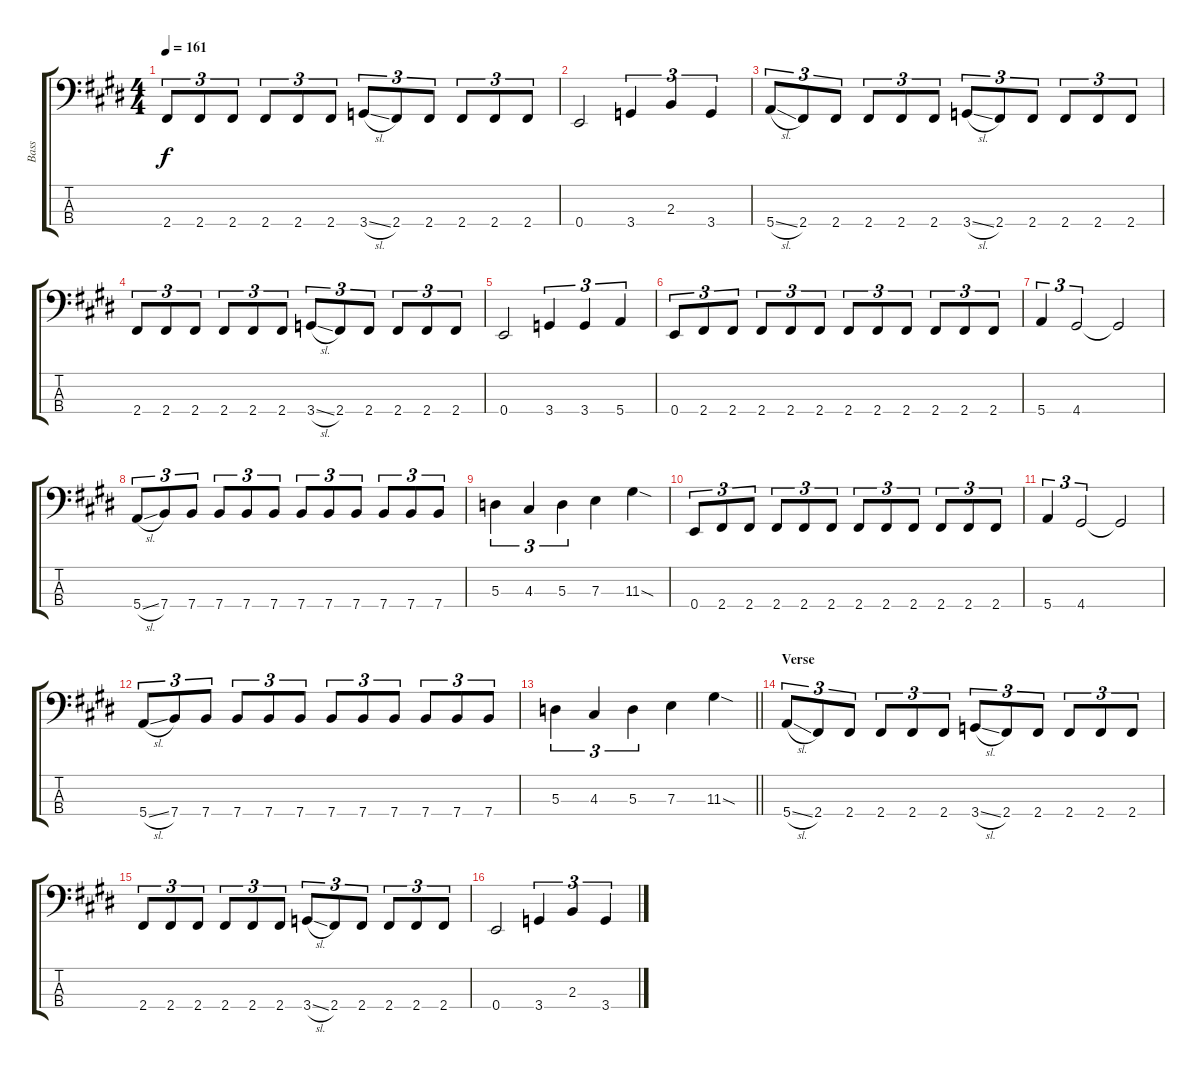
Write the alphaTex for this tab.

\track ("Bass" "Bass") {instrument electricbassfinger}
\staff {score tabs}
\tuning (G2 D2 A1 E1) {hide}
\ts (4 4)
\tempo 161
\clef f4
\ks e
2.4.8{tu (3 2) dy f} 2.4.8{tu (3 2)} 2.4.8{tu (3 2)} 2.4.8{tu (3 2)} 2.4.8{tu (3 2)} 2.4.8{tu (3 2)} 3.4{sl}.8{tu (3 2)} 2.4.8{tu (3 2)} 2.4.8{tu (3 2)} 2.4.8{tu (3 2)} 2.4.8{tu (3 2)} 2.4.8{tu (3 2)} |
0.4.2 3.4.4{tu (3 2)} 2.3.4{tu (3 2)} 3.4.4{tu (3 2)} |
5.4{sl}.8{tu (3 2)} 2.4.8{tu (3 2)} 2.4.8{tu (3 2)} 2.4.8{tu (3 2)} 2.4.8{tu (3 2)} 2.4.8{tu (3 2)} 3.4{sl}.8{tu (3 2)} 2.4.8{tu (3 2)} 2.4.8{tu (3 2)} 2.4.8{tu (3 2)} 2.4.8{tu (3 2)} 2.4.8{tu (3 2)} |
2.4.8{tu (3 2)} 2.4.8{tu (3 2)} 2.4.8{tu (3 2)} 2.4.8{tu (3 2)} 2.4.8{tu (3 2)} 2.4.8{tu (3 2)} 3.4{sl}.8{tu (3 2)} 2.4.8{tu (3 2)} 2.4.8{tu (3 2)} 2.4.8{tu (3 2)} 2.4.8{tu (3 2)} 2.4.8{tu (3 2)} |
0.4.2 3.4.4{tu (3 2)} 3.4.4{tu (3 2)} 5.4.4{tu (3 2)} |
0.4.8{tu (3 2)} 2.4.8{tu (3 2)} 2.4.8{tu (3 2)} 2.4.8{tu (3 2)} 2.4.8{tu (3 2)} 2.4.8{tu (3 2)} 2.4.8{tu (3 2)} 2.4.8{tu (3 2)} 2.4.8{tu (3 2)} 2.4.8{tu (3 2)} 2.4.8{tu (3 2)} 2.4.8{tu (3 2)} |
5.4.4{tu (3 2)} 4.4.2{tu (3 2)} 4.4{t}.2 |
5.4{sl}.8{tu (3 2)} 7.4.8{tu (3 2)} 7.4.8{tu (3 2)} 7.4.8{tu (3 2)} 7.4.8{tu (3 2)} 7.4.8{tu (3 2)} 7.4.8{tu (3 2)} 7.4.8{tu (3 2)} 7.4.8{tu (3 2)} 7.4.8{tu (3 2)} 7.4.8{tu (3 2)} 7.4.8{tu (3 2)} |
5.3.4{tu (3 2)} 4.3.4{tu (3 2)} 5.3.4{tu (3 2)} 7.3.4 11.3{sod}.4 |
0.4.8{tu (3 2)} 2.4.8{tu (3 2)} 2.4.8{tu (3 2)} 2.4.8{tu (3 2)} 2.4.8{tu (3 2)} 2.4.8{tu (3 2)} 2.4.8{tu (3 2)} 2.4.8{tu (3 2)} 2.4.8{tu (3 2)} 2.4.8{tu (3 2)} 2.4.8{tu (3 2)} 2.4.8{tu (3 2)} |
5.4.4{tu (3 2)} 4.4.2{tu (3 2)} 4.4{t}.2 |
5.4{sl}.8{tu (3 2)} 7.4.8{tu (3 2)} 7.4.8{tu (3 2)} 7.4.8{tu (3 2)} 7.4.8{tu (3 2)} 7.4.8{tu (3 2)} 7.4.8{tu (3 2)} 7.4.8{tu (3 2)} 7.4.8{tu (3 2)} 7.4.8{tu (3 2)} 7.4.8{tu (3 2)} 7.4.8{tu (3 2)} |
\barLineRight lightlight
5.3.4{tu (3 2)} 4.3.4{tu (3 2)} 5.3.4{tu (3 2)} 7.3.4 11.3{sod}.4 |
\section ("" "Verse")
5.4{sl}.8{tu (3 2)} 2.4.8{tu (3 2)} 2.4.8{tu (3 2)} 2.4.8{tu (3 2)} 2.4.8{tu (3 2)} 2.4.8{tu (3 2)} 3.4{sl}.8{tu (3 2)} 2.4.8{tu (3 2)} 2.4.8{tu (3 2)} 2.4.8{tu (3 2)} 2.4.8{tu (3 2)} 2.4.8{tu (3 2)} |
2.4.8{tu (3 2)} 2.4.8{tu (3 2)} 2.4.8{tu (3 2)} 2.4.8{tu (3 2)} 2.4.8{tu (3 2)} 2.4.8{tu (3 2)} 3.4{sl}.8{tu (3 2)} 2.4.8{tu (3 2)} 2.4.8{tu (3 2)} 2.4.8{tu (3 2)} 2.4.8{tu (3 2)} 2.4.8{tu (3 2)} |
0.4.2 3.4.4{tu (3 2)} 2.3.4{tu (3 2)} 3.4.4{tu (3 2)}
